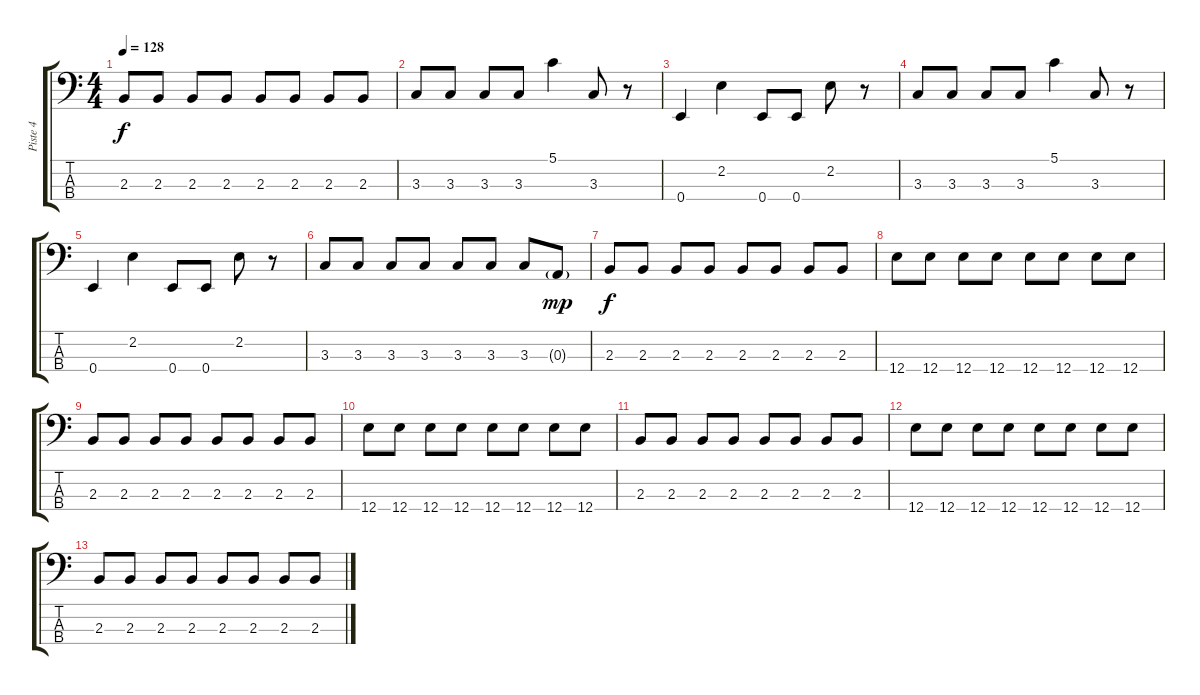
\track ("Piste 4" "Piste 4") {instrument electricbasspick}
\staff {score tabs}
\tuning (G2 D2 A1 E1) {hide}
\ts (4 4)
\tempo 128
\clef f4
\ks c
2.3.8{dy f} 2.3.8 2.3.8 2.3.8 2.3.8 2.3.8 2.3.8 2.3.8 |
3.3.8 3.3.8 3.3.8 3.3.8 5.1.4 3.3.8 r.8 |
0.4.4 2.2.4 0.4.8 0.4.8 2.2.8 r.8 |
3.3.8 3.3.8 3.3.8 3.3.8 5.1.4 3.3.8 r.8 |
0.4.4 2.2.4 0.4.8 0.4.8 2.2.8 r.8 |
3.3.8 3.3.8 3.3.8 3.3.8 3.3.8 3.3.8 3.3.8 0.3{g}.8{dy mp} |
2.3.8{dy f} 2.3.8 2.3.8 2.3.8 2.3.8 2.3.8 2.3.8 2.3.8 |
12.4.8 12.4.8 12.4.8 12.4.8 12.4.8 12.4.8 12.4.8 12.4.8 |
2.3.8 2.3.8 2.3.8 2.3.8 2.3.8 2.3.8 2.3.8 2.3.8 |
12.4.8 12.4.8 12.4.8 12.4.8 12.4.8 12.4.8 12.4.8 12.4.8 |
2.3.8 2.3.8 2.3.8 2.3.8 2.3.8 2.3.8 2.3.8 2.3.8 |
12.4.8 12.4.8 12.4.8 12.4.8 12.4.8 12.4.8 12.4.8 12.4.8 |
2.3.8 2.3.8 2.3.8 2.3.8 2.3.8 2.3.8 2.3.8 2.3.8
